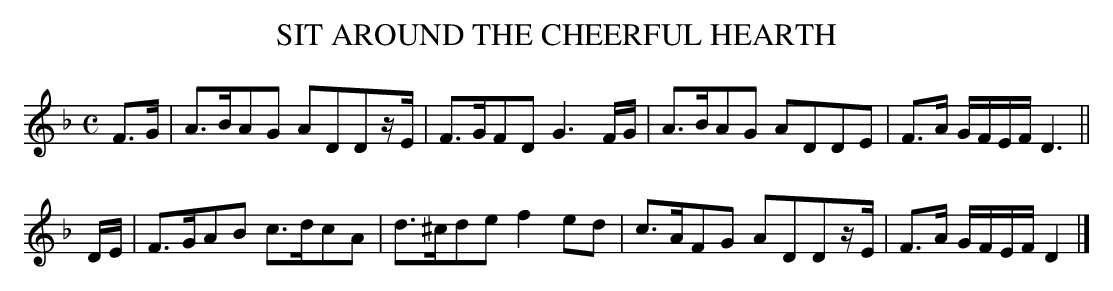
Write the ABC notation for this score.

X:1
T:SIT AROUND THE CHEERFUL HEARTH
Y:"moderate"
M:C
L:1/8
K:F
F>G|A>BAG ADDz/E/|F>GFD G3F/G/|A>BAG ADDE|F>A G/F/E/F/ D3||
D/E/|F>GAB c>dcA|d>^cde f2ed|c>AFG ADDz/E/|F>A G/F/E/F/ D2|]
